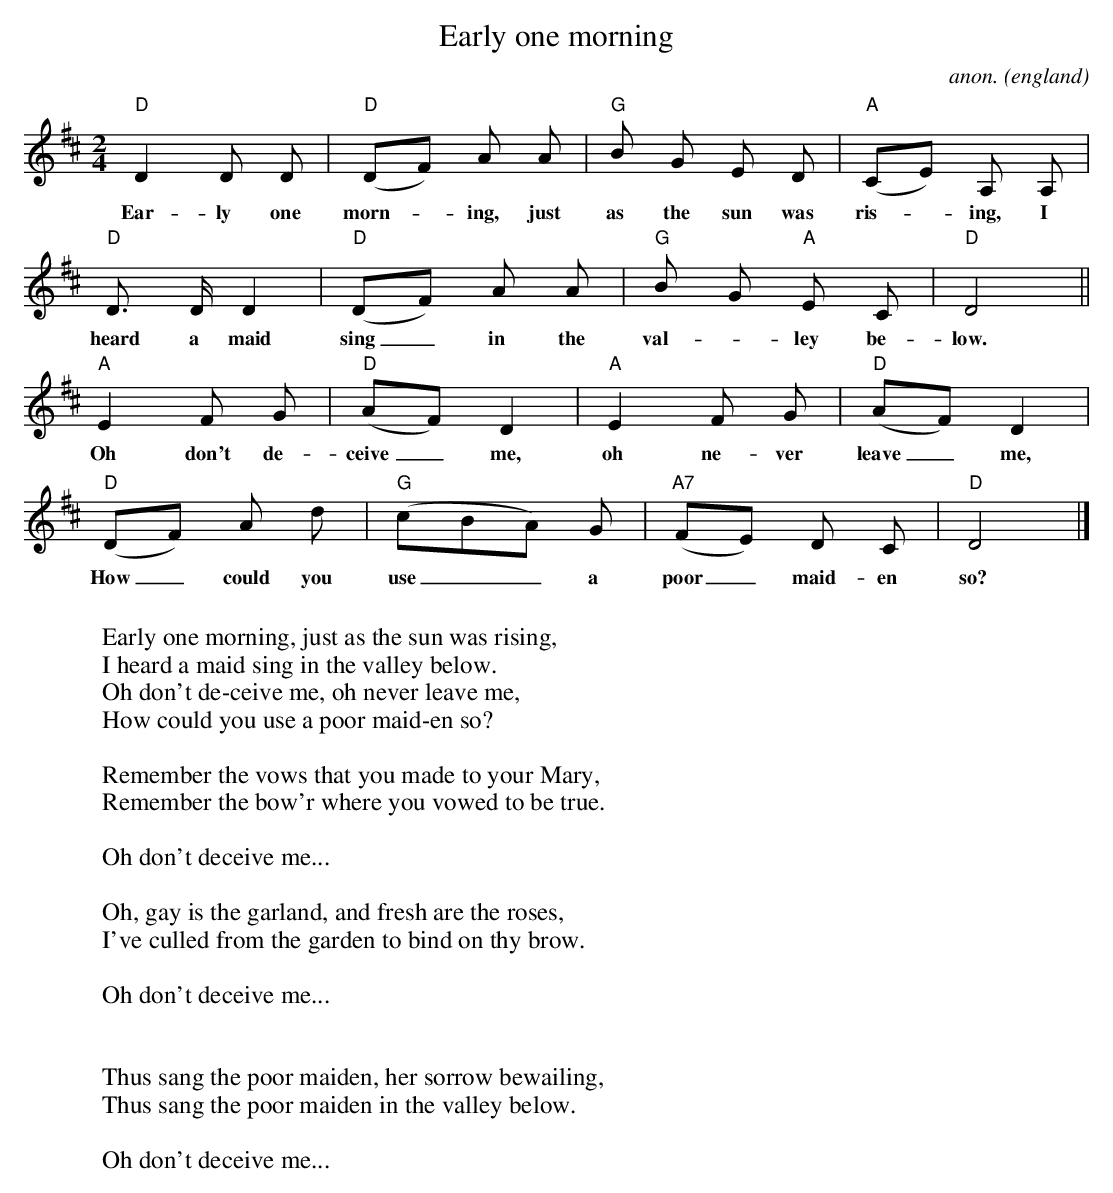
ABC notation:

X:1
T:Early one morning
O:england
C:anon.
M:2/4
L:1/8
K:D
"D"D2 D D|"D"(DF) A A|"G"B G E D|"A"(CE) A, A,|
w:Ear-ly one morn-_ing, just as the sun was ris-_ing, I
"D"D> D D2|"D"(DF) A A|"G"B G "A"E C|"D"D4||
w:heard a maid sing_ in the val-_ley be-low.
"A"E2 F G|"D"(AF) D2|"A"E2 F G|"D"(AF) D2|
w:Oh don't de-ceive_ me, oh ne-ver leave_ me,
"D"(DF) A d|"G"(cBA) G|"A7"(FE) D C|"D"D4|]
w:How_ could you use__ a poor_ maid-en so?
W:
W:Early one morning, just as the sun was rising,
W:I heard a maid sing in the valley below.
W:  Oh don't de-ceive me, oh never leave me,
W:  How could you use a poor maid-en so?
W:
W:Remember the vows that you made to your Mary,
W:Remember the bow'r where you vowed to be true.
W:
W:  Oh don't deceive me...
W:
W:Oh, gay is the garland, and fresh are the roses,
W:I've culled from the garden to bind on thy brow.
W:
W:  Oh don't deceive me...
W:
W:
W:Thus sang the poor maiden, her sorrow bewailing,
W:Thus sang the poor maiden in the valley below.
W:
W:  Oh don't deceive me...
